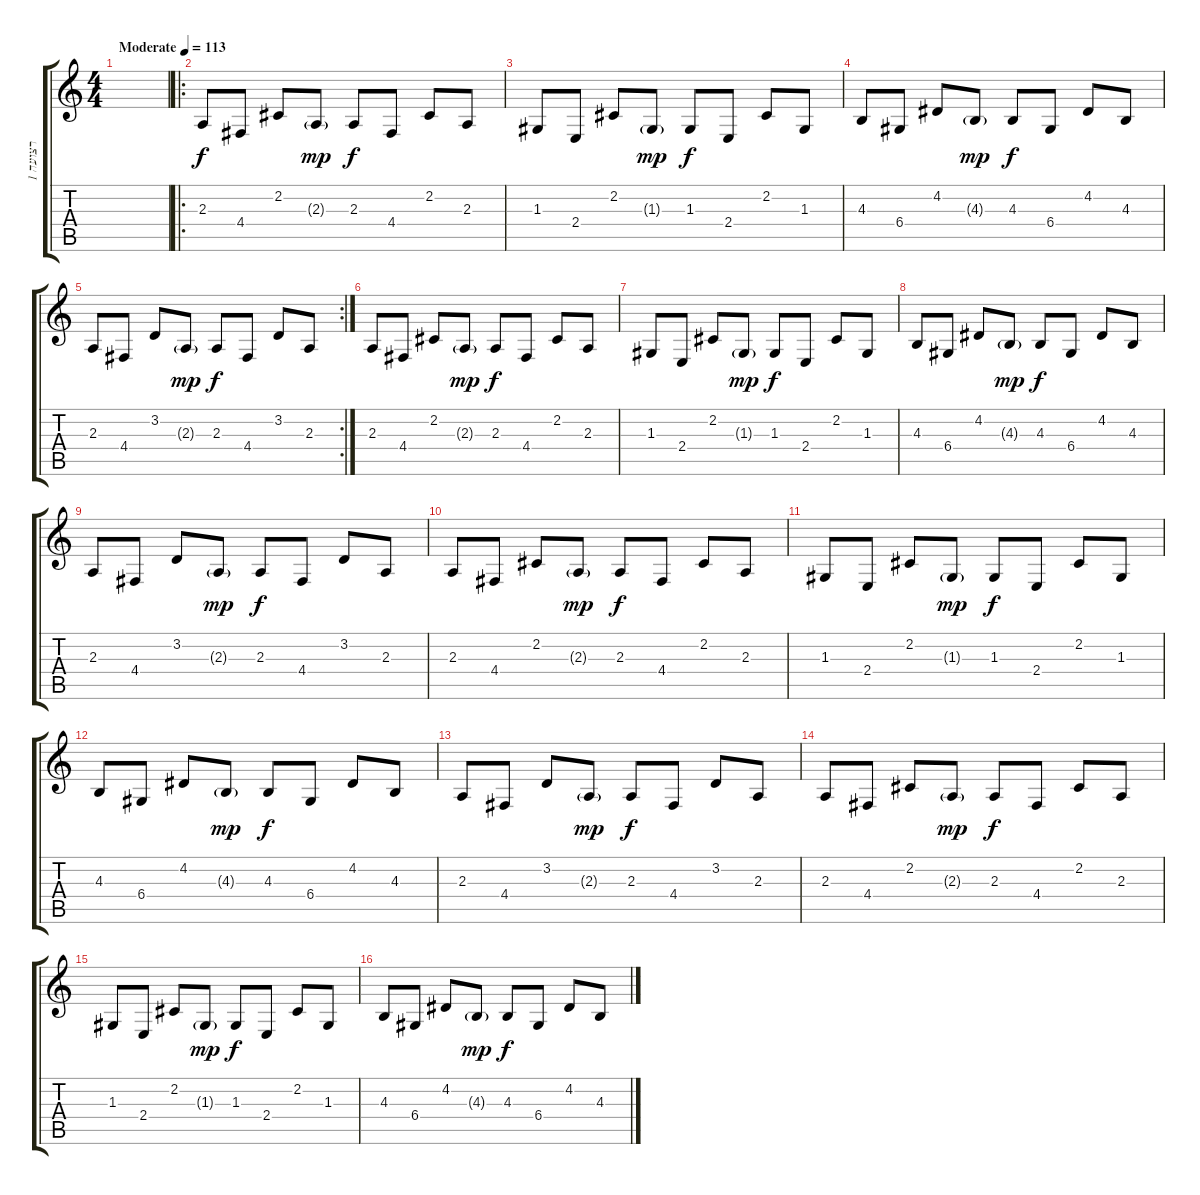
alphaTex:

\track ("רצועה 1" "רצועה 1") {instrument acousticgrandpiano}
\staff {score tabs}
\tuning (E4 B3 G3 D3 A2 E2) {hide}
\ts (4 4)
\tempo (113 "Moderate")
\clef g2
\ks c
|
\ro
2.3.8 4.4.8 2.2.8 2.3{g}.8{dy mp} 2.3.8{dy f} 4.4.8 2.2.8 2.3.8 |
1.3.8 2.4.8 2.2.8 1.3{g}.8{dy mp} 1.3.8{dy f} 2.4.8 2.2.8 1.3.8 |
4.3.8 6.4.8 4.2.8 4.3{g}.8{dy mp} 4.3.8{dy f} 6.4.8 4.2.8 4.3.8 |
\rc 2
2.3.8 4.4.8 3.2.8 2.3{g}.8{dy mp} 2.3.8{dy f} 4.4.8 3.2.8 2.3.8 |
2.3.8 4.4.8 2.2.8 2.3{g}.8{dy mp} 2.3.8{dy f} 4.4.8 2.2.8 2.3.8 |
1.3.8 2.4.8 2.2.8 1.3{g}.8{dy mp} 1.3.8{dy f} 2.4.8 2.2.8 1.3.8 |
4.3.8 6.4.8 4.2.8 4.3{g}.8{dy mp} 4.3.8{dy f} 6.4.8 4.2.8 4.3.8 |
2.3.8 4.4.8 3.2.8 2.3{g}.8{dy mp} 2.3.8{dy f} 4.4.8 3.2.8 2.3.8 |
2.3.8 4.4.8 2.2.8 2.3{g}.8{dy mp} 2.3.8{dy f} 4.4.8 2.2.8 2.3.8 |
1.3.8 2.4.8 2.2.8 1.3{g}.8{dy mp} 1.3.8{dy f} 2.4.8 2.2.8 1.3.8 |
4.3.8 6.4.8 4.2.8 4.3{g}.8{dy mp} 4.3.8{dy f} 6.4.8 4.2.8 4.3.8 |
2.3.8 4.4.8 3.2.8 2.3{g}.8{dy mp} 2.3.8{dy f} 4.4.8 3.2.8 2.3.8 |
2.3.8 4.4.8 2.2.8 2.3{g}.8{dy mp} 2.3.8{dy f} 4.4.8 2.2.8 2.3.8 |
1.3.8 2.4.8 2.2.8 1.3{g}.8{dy mp} 1.3.8{dy f} 2.4.8 2.2.8 1.3.8 |
4.3.8 6.4.8 4.2.8 4.3{g}.8{dy mp} 4.3.8{dy f} 6.4.8 4.2.8 4.3.8
